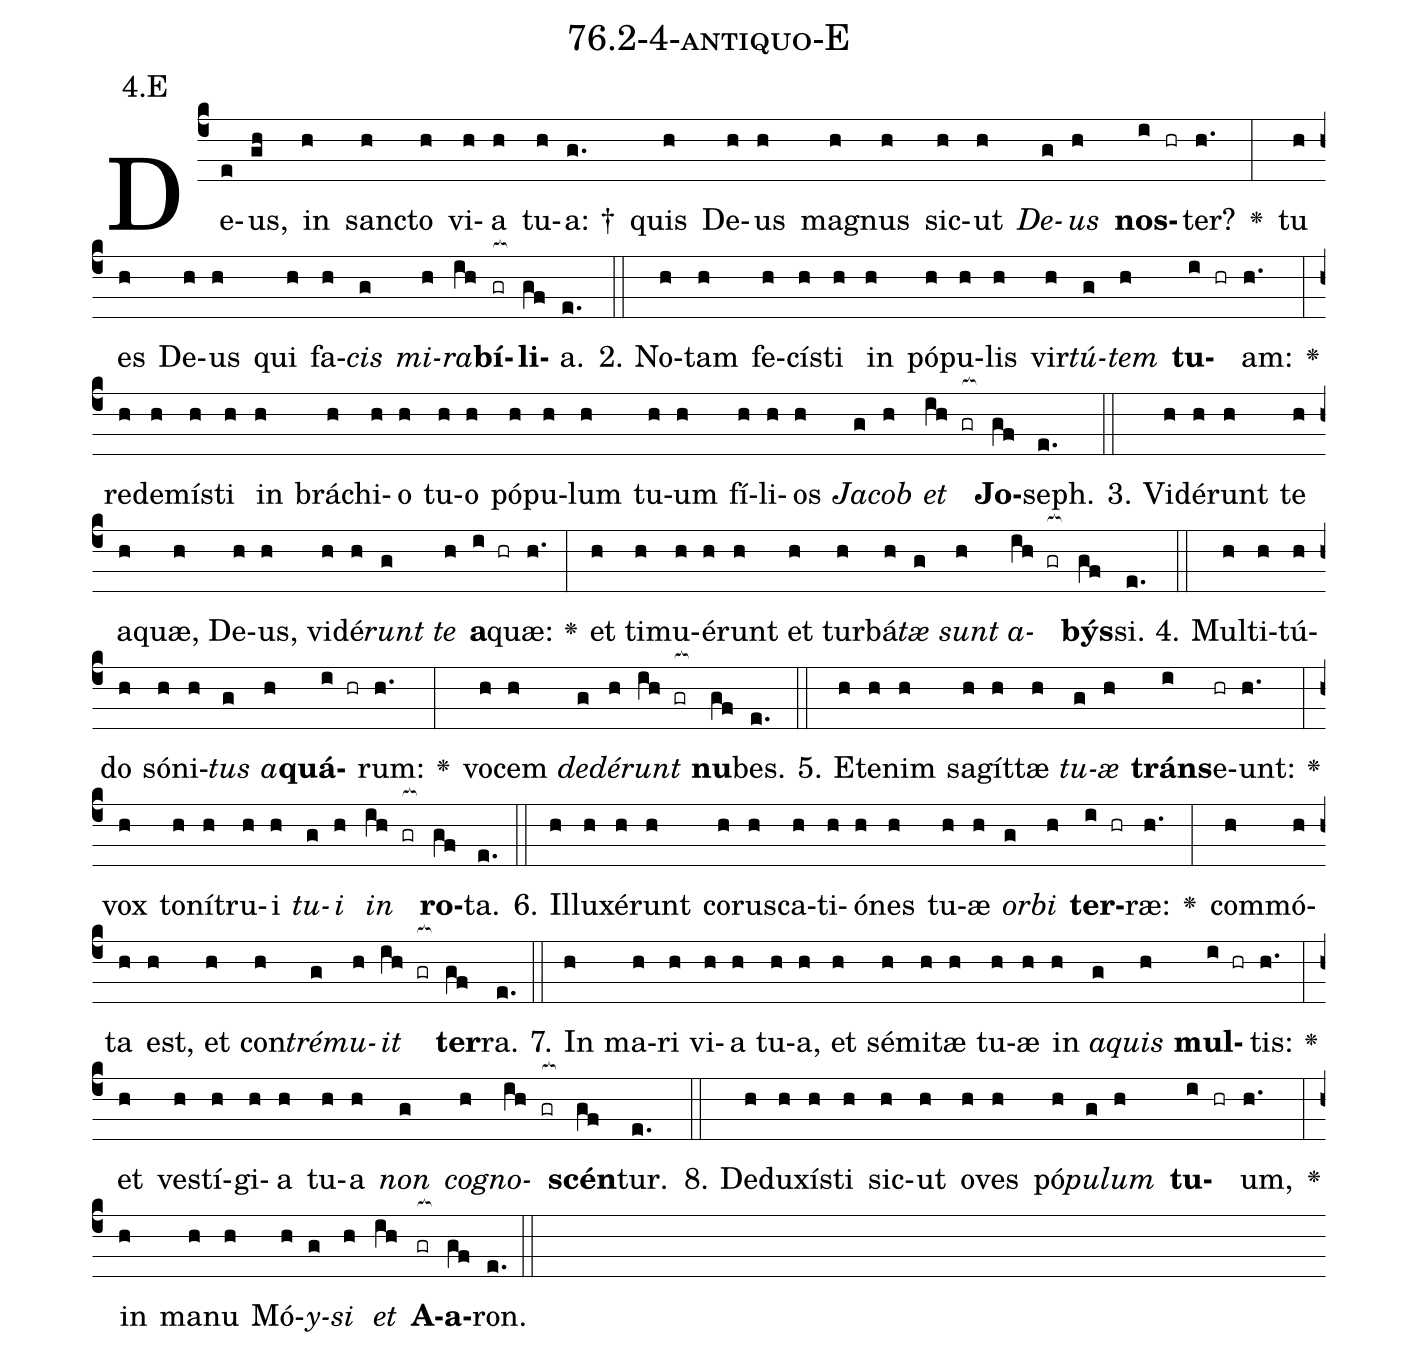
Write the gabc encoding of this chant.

name: 76.2-4-antiquo-E;
annotation: 4.E;
%%
(c4)De(e)us,(gh) in(h) sanc(h)to(h) vi(h)a(h) tu(h)a: †(g.) quis(h) De(h)us(h) ma(h)gnus(h) sic(h)ut(h) <i>De</i>(g)<i>us</i>(h) <b>nos</b>(i hr)ter?(h.) <v>\greheightstar</v>(:) tu(h) es(h) De(h)us(h) qui(h) fa(h)<i>cis</i>(g) <i>mi</i>(h)<i>ra</i>(ih)<b>bí</b>(gr[ocb:1{])<b>li</b>(gf[ocb:0}])a.(e.) (::)
2. No(h)tam(h) fe(h)cís(h)ti(h) in(h) pó(h)pu(h)lis(h) vir(h)<i>tú</i>(g)<i>tem</i>(h) <b>tu</b>(i hr)am:(h.) <v>\greheightstar</v>(:) red(h)e(h)mís(h)ti(h) in(h) brá(h)chi(h)o(h) tu(h)o(h) pó(h)pu(h)lum(h) tu(h)um(h) fí(h)li(h)os(h) <i>Ja</i>(g)<i>cob</i>(h) <i>et</i>(ih gr[ocb:1{]) <b>Jo</b>(gf[ocb:0}])seph.(e.) (::)
3. Vi(h)dé(h)runt(h) te(h) a(h)quæ,(h) De(h)us,(h) vi(h)dé(h)<i>runt</i>(g) <i>te</i>(h) <b>a</b>(i hr)quæ:(h.) <v>\greheightstar</v>(:) et(h) ti(h)mu(h)é(h)runt(h) et(h) tur(h)bá(h)<i>tæ</i>(g) <i>sunt</i>(h) <i>a</i>(ih gr[ocb:1{])<b>býs</b>(gf[ocb:0}])si.(e.) (::)
4. Mul(h)ti(h)tú(h)do(h) só(h)ni(h)<i>tus</i>(g) <i>a</i>(h)<b>quá</b>(i hr)rum:(h.) <v>\greheightstar</v>(:) vo(h)cem(h) <i>de</i>(g)<i>dé</i>(h)<i>runt</i>(ih gr[ocb:1{]) <b>nu</b>(gf[ocb:0}])bes.(e.) (::)
5. Et(h)e(h)nim(h) sa(h)gít(h)tæ(h) <i>tu</i>(g)<i>æ</i>(h) <b>tráns</b>(i)e(hr)unt:(h.) <v>\greheightstar</v>(:) vox(h) to(h)ní(h)tru(h)i(h) <i>tu</i>(g)<i>i</i>(h) <i>in</i>(ih gr[ocb:1{]) <b>ro</b>(gf[ocb:0}])ta.(e.) (::)
6. Il(h)lu(h)xé(h)runt(h) co(h)rus(h)ca(h)ti(h)ó(h)nes(h) tu(h)æ(h) <i>or</i>(g)<i>bi</i>(h) <b>ter</b>(i hr)ræ:(h.) <v>\greheightstar</v>(:) com(h)mó(h)ta(h) est,(h) et(h) con(h)<i>tré</i>(g)<i>mu</i>(h)<i>it</i>(ih gr[ocb:1{]) <b>ter</b>(gf[ocb:0}])ra.(e.) (::)
7. In(h) ma(h)ri(h) vi(h)a(h) tu(h)a,(h) et(h) sé(h)mi(h)tæ(h) tu(h)æ(h) in(h) <i>a</i>(g)<i>quis</i>(h) <b>mul</b>(i hr)tis:(h.) <v>\greheightstar</v>(:) et(h) ves(h)tí(h)gi(h)a(h) tu(h)a(h) <i>non</i>(g) <i>co</i>(h)<i>gno</i>(ih gr[ocb:1{])<b>scén</b>(gf[ocb:0}])tur.(e.) (::)
8. De(h)du(h)xís(h)ti(h) sic(h)ut(h) o(h)ves(h) pó(h)<i>pu</i>(g)<i>lum</i>(h) <b>tu</b>(i hr)um,(h.) <v>\greheightstar</v>(:) in(h) ma(h)nu(h) Mó(h)<i>y</i>(g)<i>si</i>(h) <i>et</i>(ih) <b>A</b>(gr[ocb:1{])<b>a</b>(gf[ocb:0}])ron.(e.) (::)
